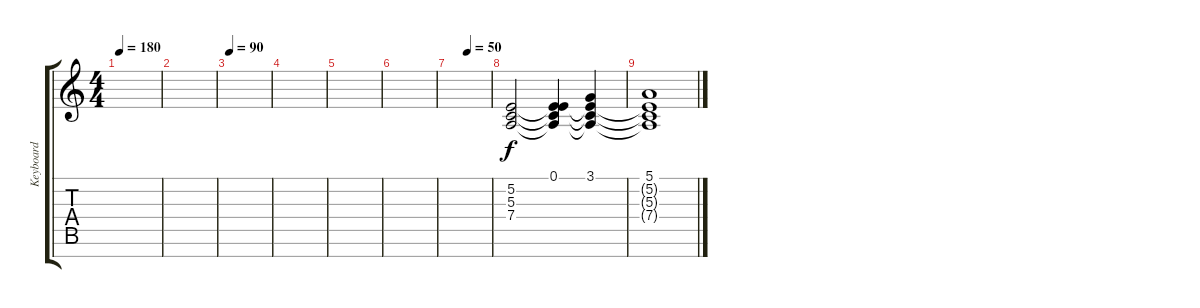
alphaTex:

\track ("Keyboard" "Keyboard") {instrument stringensemble2}
\staff {score tabs}
\tuning (E4 B3 G3 D3 A2 E2 B1) {hide}
\ts (4 4)
\tempo 180
\clef g2
\ks aminor
|
|
\tempo 90
|
|
|
|
\tempo (50 0.4375)
|
(5.2 5.3 7.4).2 (0.1 5.2{t} 5.3{t} 7.4{t}).4 (3.1 5.2{t} 5.3{t} 7.4{t}).4 |
(5.1 5.2{t} 5.3{t} 7.4{t}).1
